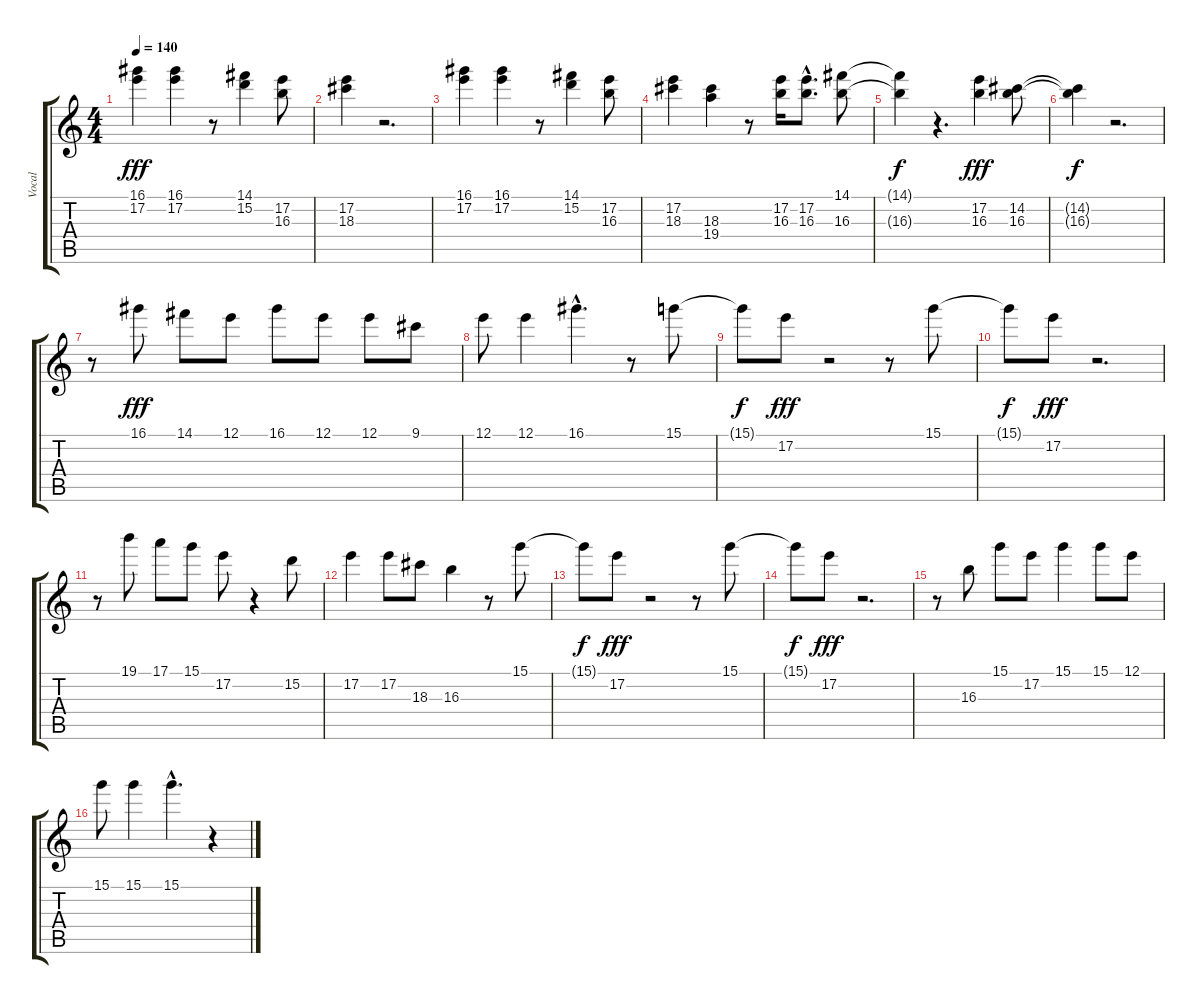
\track ("Vocal" "Vocal") {instrument acousticguitarnylon}
\staff {score tabs}
\tuning (E4 B3 G3 D3 A2 E2) {hide}
\ts (4 4)
\tempo 140
\clef g2
\ks c
(16.1 17.2).4{dy fff} (16.1 17.2).4 r.8 (14.1 15.2).4 (17.2 16.3).8 |
(17.2 18.3).4 r.2{d} |
(16.1 17.2).4 (16.1 17.2).4 r.8 (14.1 15.2).4 (17.2 16.3).8 |
(17.2 18.3).4 (18.3 19.4).4 r.8 (17.2 16.3).16 (17.2{hac} 16.3{hac}).8{d} (14.1 16.3).8 |
(14.1{t} 16.3{t}).4{dy f} r.4{d} (17.2 16.3).4{dy fff} (14.2 16.3).8 |
(14.2{t} 16.3{t}).4{dy f} r.2{d} |
r.8 16.1.8{dy fff} 14.1.8 12.1.8 16.1.8 12.1.8 12.1.8 9.1.8 |
12.1.8 12.1.4 16.1{hac}.4{d} r.8 15.1.8 |
15.1{t}.8{dy f} 17.2.8{dy fff} r.2 r.8 15.1.8 |
15.1{t}.8{dy f} 17.2.8{dy fff} r.2{d} |
r.8 19.1.8 17.1.8 15.1.8 17.2.8 r.4 15.2.8 |
17.2.4 17.2.8 18.3.8 16.3.4 r.8 15.1.8 |
15.1{t}.8{dy f} 17.2.8{dy fff} r.2 r.8 15.1.8 |
15.1{t}.8{dy f} 17.2.8{dy fff} r.2{d} |
r.8 16.3.8 15.1.8 17.2.8 15.1.4 15.1.8 12.1.8 |
15.1.8 15.1.4 15.1{hac}.4{d} r.4
